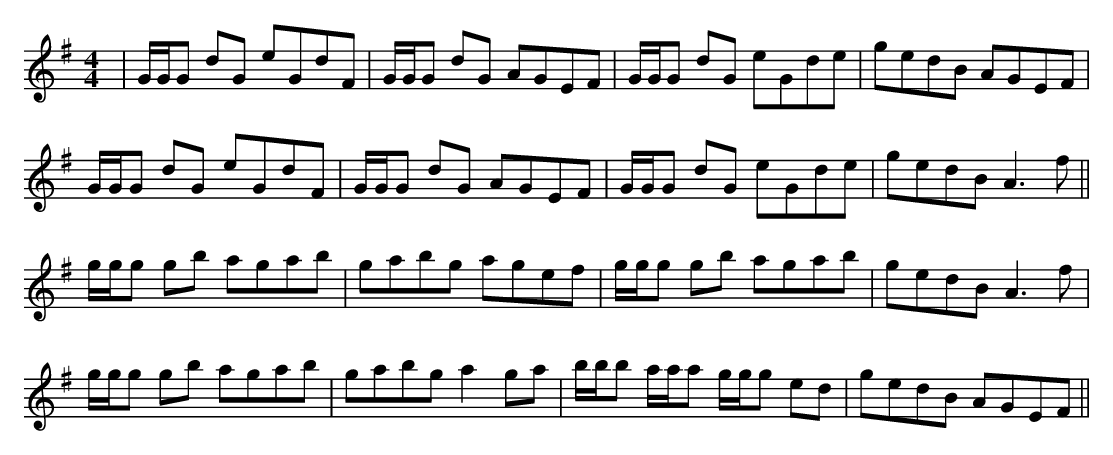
X:1
M:4/4
K:G
|G/G/G dG eGdF|G/G/G dG AGEF|G/G/G dG eGde|gedB AGEF|
G/G/G dG eGdF|G/G/G dG AGEF|G/G/G dG eGde|gedB A3 f||
g/g/g gb agab|gabg agef|g/g/g gb agab|gedB A3 f|
g/g/g gb agab|gabg a2 ga|b/b/b a/a/a g/g/g ed|gedB AGEF||
